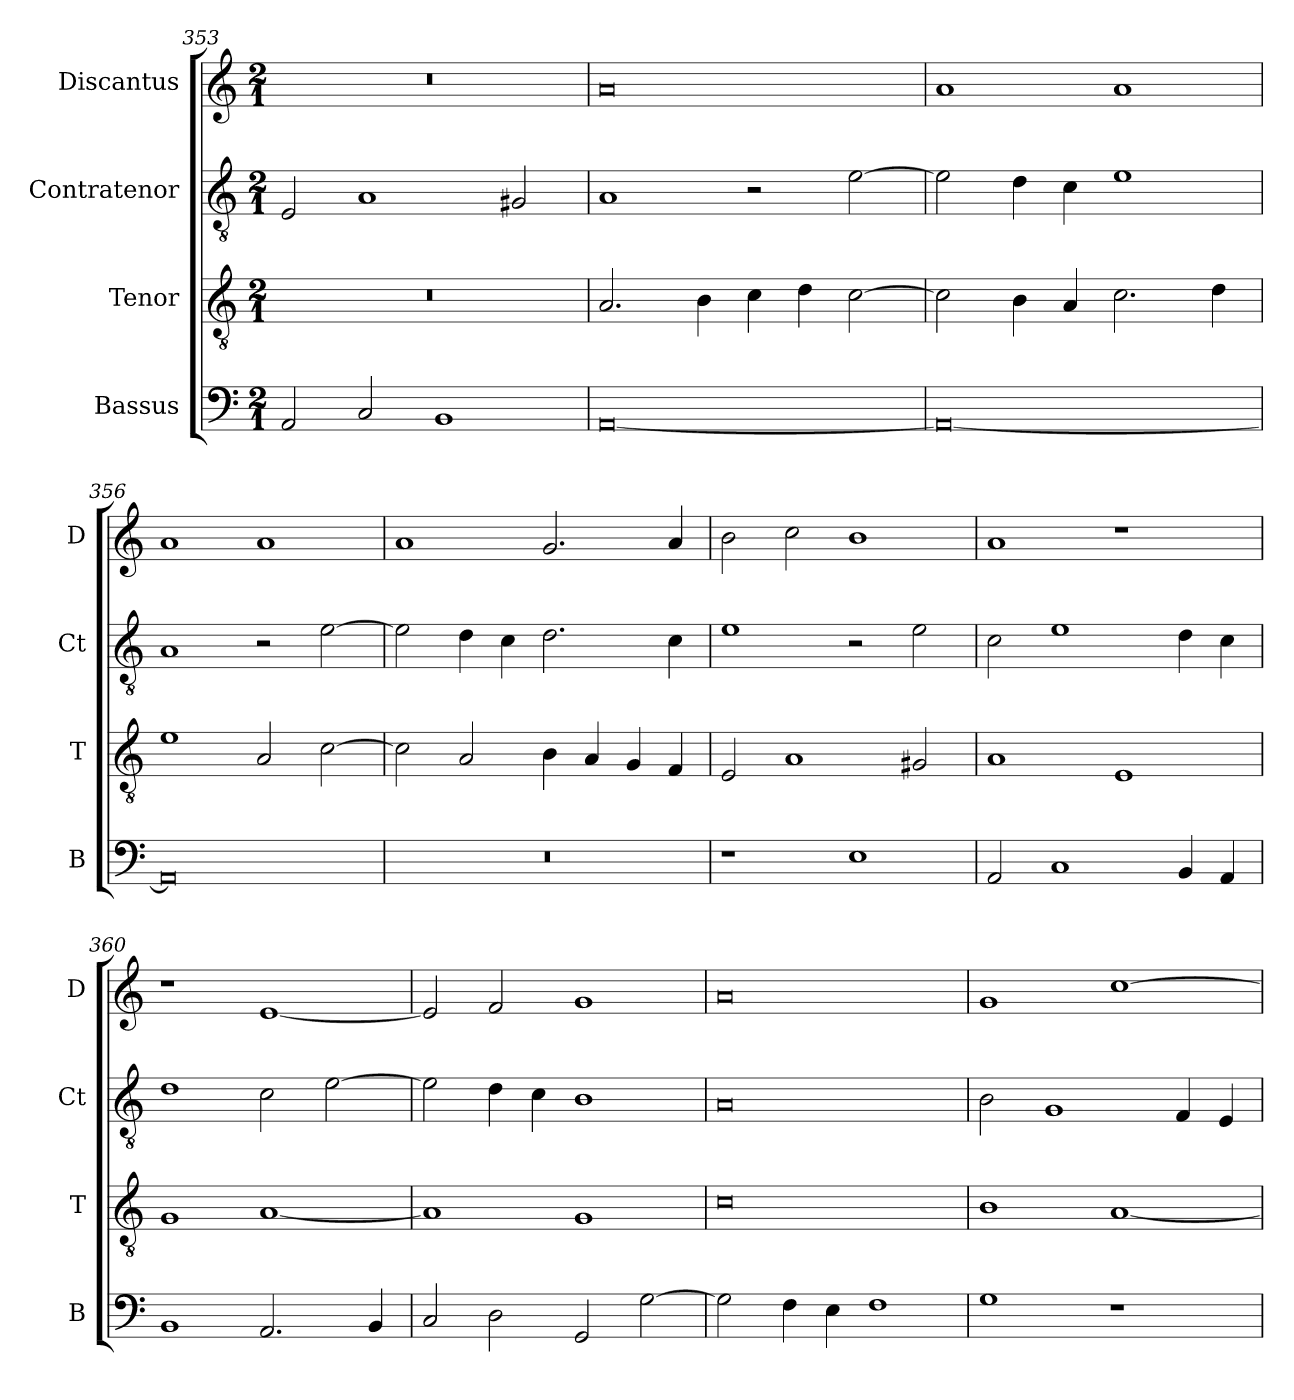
**kern	**kern	**kern	**kern
*part4	*part3	*part2	*part1
*staff4	*staff3	*staff2	*staff1
*I"Bassus	*I"Tenor	*I"Contratenor	*I"Discantus
*I'B	*I'T	*I'Ct	*I'D
*clefF4	*clefGv2	*clefGv2	*clefG2
*k[]	*k[]	*k[]	*k[]
*M2/1	*M2/1	*M2/1	*M2/1
=353	=353	=353	=353
2AA/	0r	2E/	0r
2C/	.	1A	.
1BB	.	.	.
.	.	2G#X/	.
=354	=354	=354	=354
[0AA	2.A/	1A	0a
.	4B\	.	.
.	4c\	2r	.
.	4d\	.	.
.	[2c\	[2e\	.
=355	=355	=355	=355
0AA_	2c\]	2e\]	1a
.	4B\	4d\	.
.	4A/	4c\	.
.	2.c\	1e	1a
.	4d\	.	.
=356	=356	=356	=356
0AA]	1e	1A	1a
.	2A/	2r	1a
.	[2c\	[2e\	.
=357	=357	=357	=357
0r	2c\]	2e\]	1a
.	2A/	4d\	.
.	.	4c\	.
.	4B\	2.d\	2.g/
.	4A/	.	.
.	4G/	.	.
.	4F/	4c\	4a/
=358	=358	=358	=358
1r	2E/	1e	2b\
.	1A	.	2cc\
1E	.	2r	1b
.	2G#X/	2e\	.
=359	=359	=359	=359
2AA/	1A	2c\	1a
1C	.	1e	.
.	1E	.	1r
4BB/	.	4d\	.
4AA/	.	4c\	.
=360	=360	=360	=360
1BB	1G	1d	1r
2.AA/	[1A	2c\	[1e
.	.	[2e\	.
4BB/	.	.	.
=361	=361	=361	=361
2C/	1A]	2e\]	2e/]
2D\	.	4d\	2f/
.	.	4c\	.
2GG/	1G	1B	1g
[2G\	.	.	.
=362	=362	=362	=362
2G\]	0c	0A	0a
4F\	.	.	.
4E\	.	.	.
1F	.	.	.
=363	=363	=363	=363
1G	1B	2B\	1g
.	.	1G	.
1r	[1A	.	[1cc
.	.	4F/	.
.	.	4E/	.
=	=	=	=
*-	*-	*-	*-
